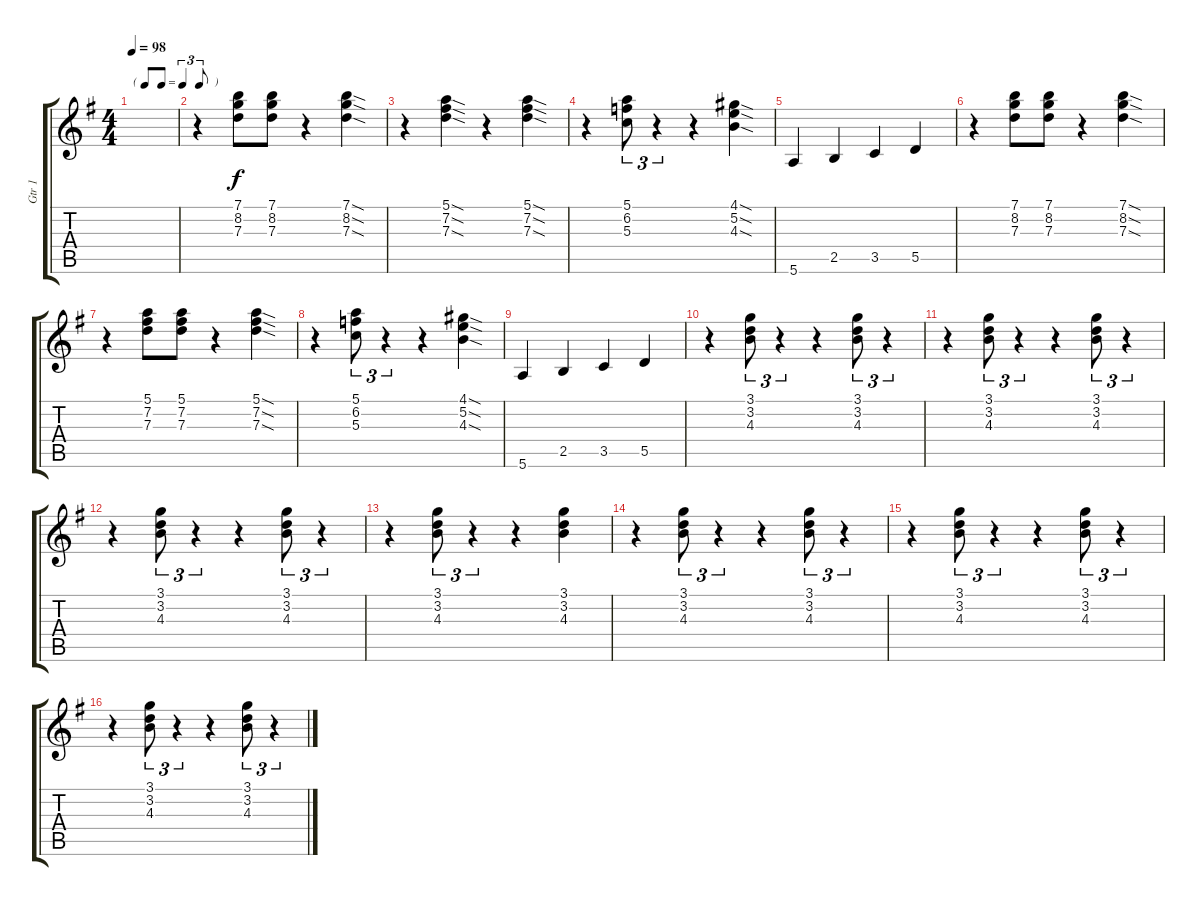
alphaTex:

\track ("Gtr 1" "Gtr 1") {instrument electricguitarjazz}
\staff {score tabs}
\tuning (E4 B3 G3 D3 A2 E2) {hide}
\ts (4 4)
\tf triplet8th
\tempo 98
\clef g2
\ks g
|
r.4 (7.1 8.2 7.3).8 (7.1 8.2 7.3).8 r.4 (7.1{sod} 8.2{sod} 7.3{sod}).4 |
r.4 (5.1{sod} 7.2{sod} 7.3{sod}).4 r.4 (5.1{sod} 7.2{sod} 7.3{sod}).4 |
r.4 (5.1 6.2 5.3).8{tu (3 2)} r.4{tu (3 2)} r.4 (4.1{sod} 5.2{sod} 4.3{sod}).4 |
5.6.4 2.5.4 3.5.4 5.5.4 |
r.4 (7.1 8.2 7.3).8 (7.1 8.2 7.3).8 r.4 (7.1{sod} 8.2{sod} 7.3{sod}).4 |
r.4 (5.1 7.2 7.3).8 (5.1 7.2 7.3).8 r.4 (5.1{sod} 7.2{sod} 7.3{sod}).4 |
r.4 (5.1 6.2 5.3).8{tu (3 2)} r.4{tu (3 2)} r.4 (4.1{sod} 5.2{sod} 4.3{sod}).4 |
5.6.4 2.5.4 3.5.4 5.5.4 |
r.4 (3.1 3.2 4.3).8{tu (3 2)} r.4{tu (3 2)} r.4 (3.1 3.2 4.3).8{tu (3 2)} r.4{tu (3 2)} |
r.4 (3.1 3.2 4.3).8{tu (3 2)} r.4{tu (3 2)} r.4 (3.1 3.2 4.3).8{tu (3 2)} r.4{tu (3 2)} |
r.4 (3.1 3.2 4.3).8{tu (3 2)} r.4{tu (3 2)} r.4 (3.1 3.2 4.3).8{tu (3 2)} r.4{tu (3 2)} |
r.4 (3.1 3.2 4.3).8{tu (3 2)} r.4{tu (3 2)} r.4 (3.1 3.2 4.3).4 |
r.4 (3.1 3.2 4.3).8{tu (3 2)} r.4{tu (3 2)} r.4 (3.1 3.2 4.3).8{tu (3 2)} r.4{tu (3 2)} |
r.4 (3.1 3.2 4.3).8{tu (3 2)} r.4{tu (3 2)} r.4 (3.1 3.2 4.3).8{tu (3 2)} r.4{tu (3 2)} |
r.4 (3.1 3.2 4.3).8{tu (3 2)} r.4{tu (3 2)} r.4 (3.1 3.2 4.3).8{tu (3 2)} r.4{tu (3 2)}
